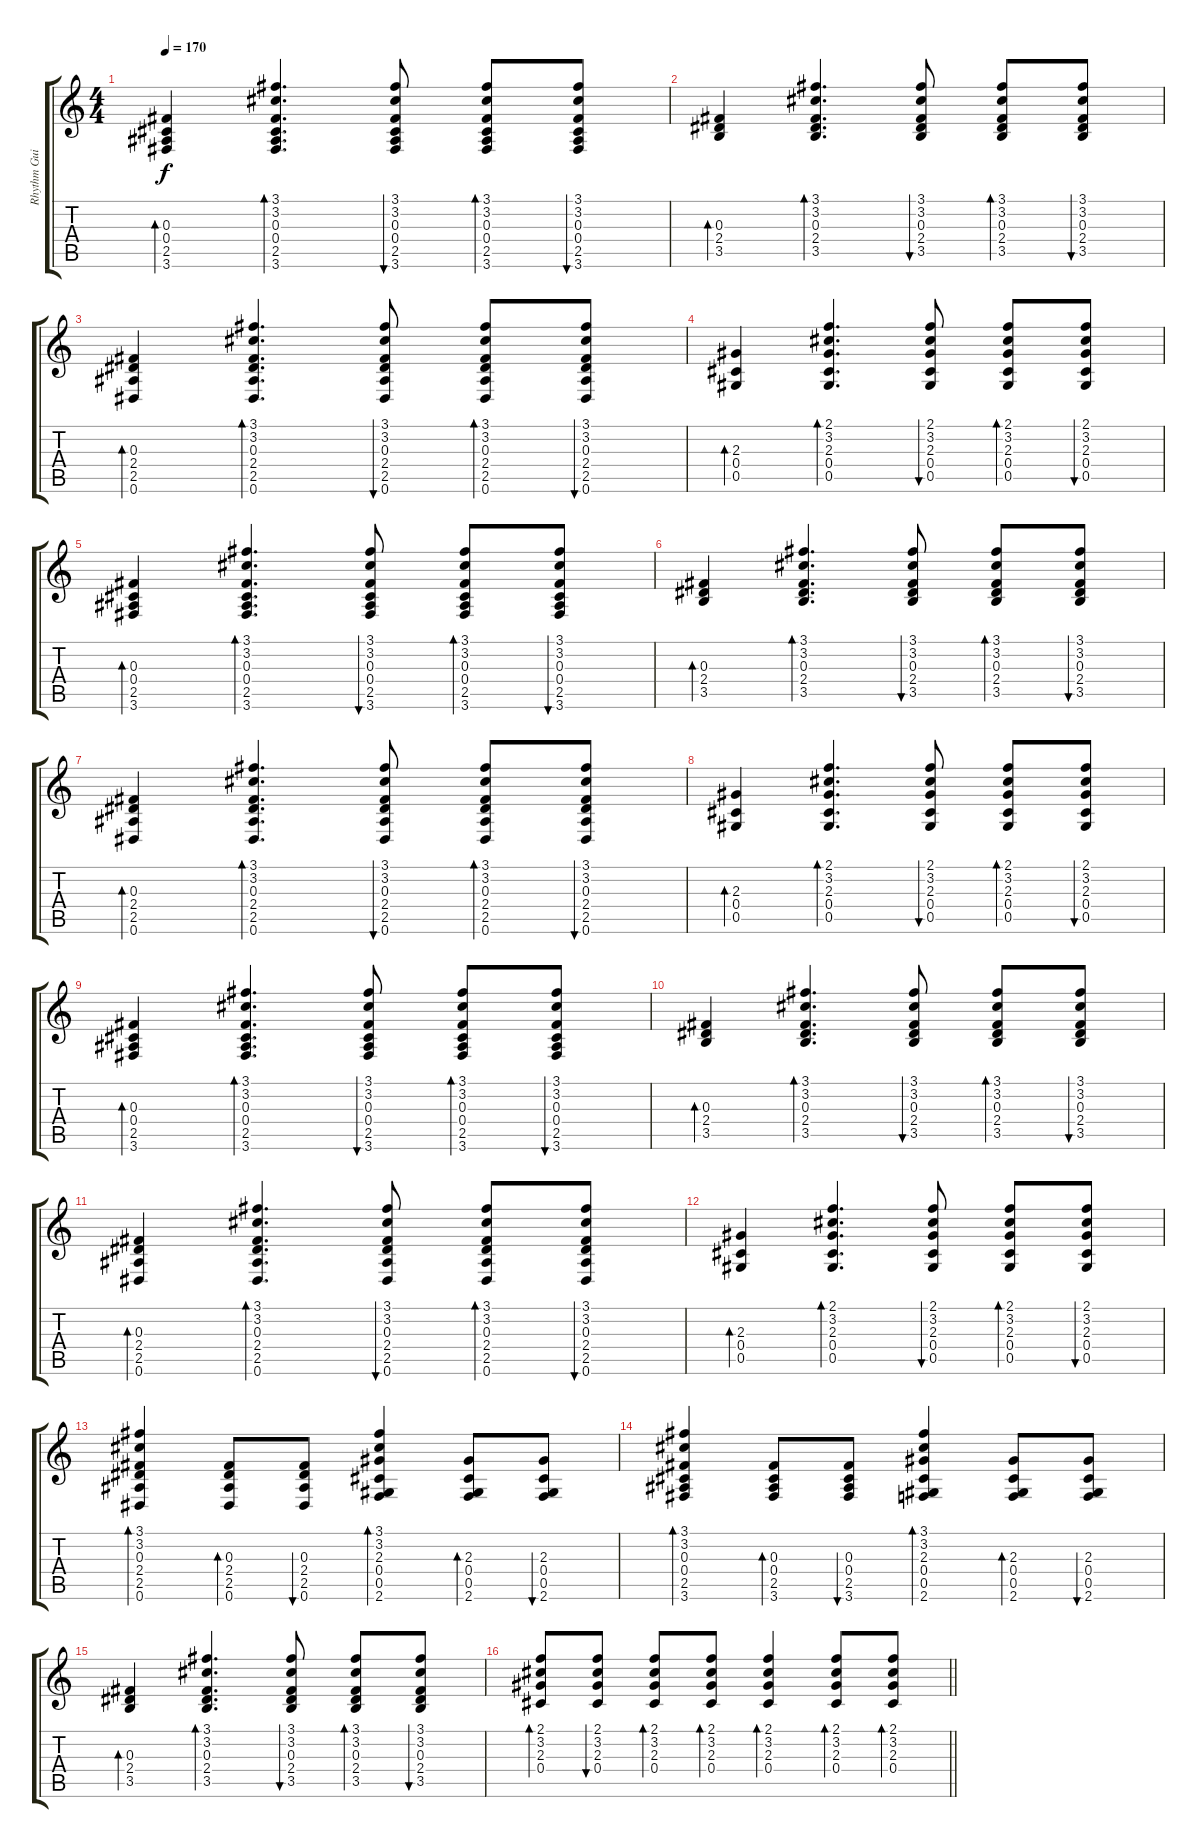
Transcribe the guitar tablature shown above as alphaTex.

\track ("Rhythm Guitar" "Rhythm Gui") {instrument acousticguitarsteel}
\staff {score tabs}
\tuning (Eb4 Bb3 Gb3 Db3 Ab2 Eb2) {hide}
\ts (4 4)
\tempo 170
\clef g2
\ks c
(0.3 0.4 2.5 3.6).4{bd 30 dy f} (3.1 3.2 0.3 0.4 2.5 3.6).4{d bd 30} (3.1 3.2 0.3 0.4 2.5 3.6).8{bu 30} (3.1 3.2 0.3 0.4 2.5 3.6).8{bd 30} (3.1 3.2 0.3 0.4 2.5 3.6).8{bu 30} |
(0.3 2.4 3.5).4{bd 30} (3.1 3.2 0.3 2.4 3.5).4{d bd 30} (3.1 3.2 0.3 2.4 3.5).8{bu 30} (3.1 3.2 0.3 2.4 3.5).8{bd 30} (3.1 3.2 0.3 2.4 3.5).8{bu 30} |
(0.3 2.4 2.5 0.6).4{bd 30} (3.1 3.2 0.3 2.4 2.5 0.6).4{d bd 30} (3.1 3.2 0.3 2.4 2.5 0.6).8{bu 30} (3.1 3.2 0.3 2.4 2.5 0.6).8{bd 30} (3.1 3.2 0.3 2.4 2.5 0.6).8{bu 30} |
(2.3 0.4 0.5).4{bd 30} (2.1 3.2 2.3 0.4 0.5).4{d bd 30} (2.1 3.2 2.3 0.4 0.5).8{bu 30} (2.1 3.2 2.3 0.4 0.5).8{bd 30} (2.1 3.2 2.3 0.4 0.5).8{bu 30} |
(0.3 0.4 2.5 3.6).4{bd 30} (3.1 3.2 0.3 0.4 2.5 3.6).4{d bd 30} (3.1 3.2 0.3 0.4 2.5 3.6).8{bu 30} (3.1 3.2 0.3 0.4 2.5 3.6).8{bd 30} (3.1 3.2 0.3 0.4 2.5 3.6).8{bu 30} |
(0.3 2.4 3.5).4{bd 30} (3.1 3.2 0.3 2.4 3.5).4{d bd 30} (3.1 3.2 0.3 2.4 3.5).8{bu 30} (3.1 3.2 0.3 2.4 3.5).8{bd 30} (3.1 3.2 0.3 2.4 3.5).8{bu 30} |
(0.3 2.4 2.5 0.6).4{bd 30} (3.1 3.2 0.3 2.4 2.5 0.6).4{d bd 30} (3.1 3.2 0.3 2.4 2.5 0.6).8{bu 30} (3.1 3.2 0.3 2.4 2.5 0.6).8{bd 30} (3.1 3.2 0.3 2.4 2.5 0.6).8{bu 30} |
(2.3 0.4 0.5).4{bd 30} (2.1 3.2 2.3 0.4 0.5).4{d bd 30} (2.1 3.2 2.3 0.4 0.5).8{bu 30} (2.1 3.2 2.3 0.4 0.5).8{bd 30} (2.1 3.2 2.3 0.4 0.5).8{bu 30} |
(0.3 0.4 2.5 3.6).4{bd 30} (3.1 3.2 0.3 0.4 2.5 3.6).4{d bd 30} (3.1 3.2 0.3 0.4 2.5 3.6).8{bu 30} (3.1 3.2 0.3 0.4 2.5 3.6).8{bd 30} (3.1 3.2 0.3 0.4 2.5 3.6).8{bu 30} |
(0.3 2.4 3.5).4{bd 30} (3.1 3.2 0.3 2.4 3.5).4{d bd 30} (3.1 3.2 0.3 2.4 3.5).8{bu 30} (3.1 3.2 0.3 2.4 3.5).8{bd 30} (3.1 3.2 0.3 2.4 3.5).8{bu 30} |
(0.3 2.4 2.5 0.6).4{bd 30} (3.1 3.2 0.3 2.4 2.5 0.6).4{d bd 30} (3.1 3.2 0.3 2.4 2.5 0.6).8{bu 30} (3.1 3.2 0.3 2.4 2.5 0.6).8{bd 30} (3.1 3.2 0.3 2.4 2.5 0.6).8{bu 30} |
(2.3 0.4 0.5).4{bd 30} (2.1 3.2 2.3 0.4 0.5).4{d bd 30} (2.1 3.2 2.3 0.4 0.5).8{bu 30} (2.1 3.2 2.3 0.4 0.5).8{bd 30} (2.1 3.2 2.3 0.4 0.5).8{bu 30} |
(3.1 3.2 0.3 2.4 2.5 0.6).4{bd 30} (0.3 2.4 2.5 0.6).8{bd 30} (0.3 2.4 2.5 0.6).8{bu 30} (3.1 3.2 2.3 0.4 0.5 2.6).4{bd 30} (2.3 0.4 0.5 2.6).8{bd 30} (2.3 0.4 0.5 2.6).8{bu 30} |
(3.1 3.2 0.3 0.4 2.5 3.6).4{bd 30} (0.3 0.4 2.5 3.6).8{bd 30} (0.3 0.4 2.5 3.6).8{bu 30} (3.1 3.2 2.3 0.4 0.5 2.6).4{bd 30} (2.3 0.4 0.5 2.6).8{bd 30} (2.3 0.4 0.5 2.6).8{bu 30} |
(0.3 2.4 3.5).4{bd 30} (3.1 3.2 0.3 2.4 3.5).4{d bd 30} (3.1 3.2 0.3 2.4 3.5).8{bu 30} (3.1 3.2 0.3 2.4 3.5).8{bd 30} (3.1 3.2 0.3 2.4 3.5).8{bu 30} |
\barLineRight lightlight
(2.1 3.2 2.3 0.4).8{bd 30} (2.1 3.2 2.3 0.4).8{bu 30} (2.1 3.2 2.3 0.4).8{bd 30} (2.1 3.2 2.3 0.4).8{bd 30} (2.1 3.2 2.3 0.4).4{bd 30} (2.1 3.2 2.3 0.4).8{bd 30} (2.1 3.2 2.3 0.4).8{bd 30}
